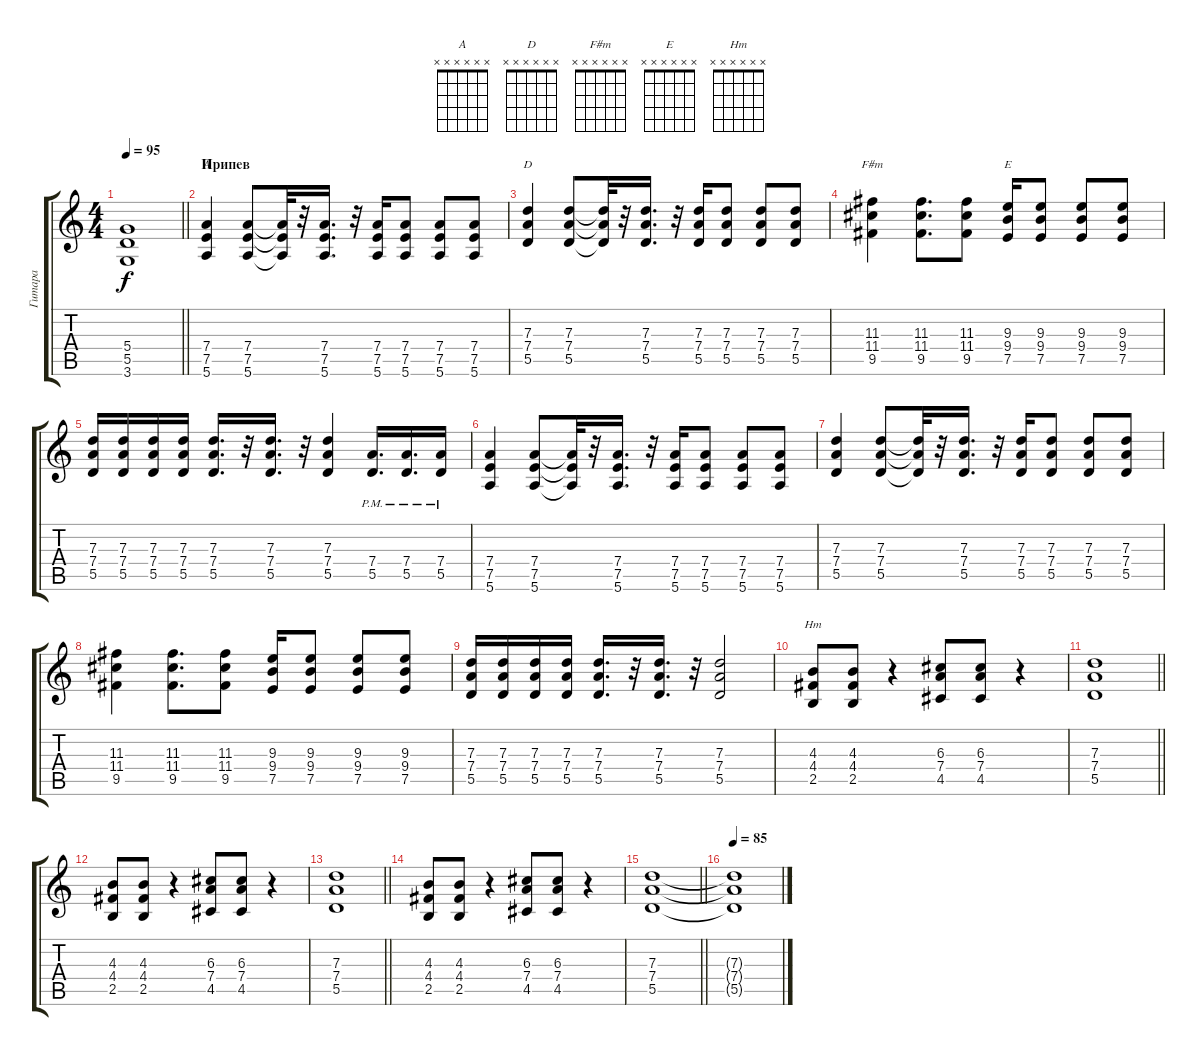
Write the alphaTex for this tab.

\track ("Гитара" "Гитара") {instrument acousticguitarsteel}
\staff {score tabs}
\tuning (E4 B3 G3 D3 A2 E2) {hide}
\chord ("A" x x x x x x)
\chord ("D" x x x x x x)
\chord ("F#m" x x x x x x)
\chord ("E" x x x x x x)
\chord ("Hm" x x x x x x)
\ts (4 4)
\tempo 95
\clef g2
\barLineRight lightlight
\ks c
(5.4{t} 5.5{t} 3.6{t}).1{dy f} |
\section ("" "Припев")
(7.4 7.5 5.6).4{ch "A" volume 14} (7.4 7.5 5.6).8 (7.4{t} 7.5{t} 5.6{t}).32 r.32 (7.4 7.5 5.6).16{d} r.32 (7.4 7.5 5.6).16 (7.4 7.5 5.6).8 (7.4 7.5 5.6).8 (7.4 7.5 5.6).8 |
(7.3 7.4 5.5).4{ch "D"} (7.3 7.4 5.5).8 (7.3{t} 7.4{t} 5.5{t}).32 r.32 (7.3 7.4 5.5).16{d} r.32 (7.3 7.4 5.5).16 (7.3 7.4 5.5).8 (7.3 7.4 5.5).8 (7.3 7.4 5.5).8 |
(11.3 11.4 9.5).4{ch "F#m"} (11.3 11.4 9.5).8{d} (11.3 11.4 9.5).8 (9.3 9.4 7.5).16{ch "E"} (9.3 9.4 7.5).8 (9.3 9.4 7.5).8 (9.3 9.4 7.5).8 |
(7.3 7.4 5.5).16 (7.3 7.4 5.5).16 (7.3 7.4 5.5).16 (7.3 7.4 5.5).16 (7.3 7.4 5.5).16{d} r.32 (7.3 7.4 5.5).16{d} r.32 (7.3 7.4 5.5).4 (7.4{pm} 5.5{pm}).16{d} (7.4{pm} 5.5{pm}).16{d} (7.4{pm} 5.5{pm}).16 |
(7.4 7.5 5.6).4 (7.4 7.5 5.6).8 (7.4{t} 7.5{t} 5.6{t}).32 r.32 (7.4 7.5 5.6).16{d} r.32 (7.4 7.5 5.6).16 (7.4 7.5 5.6).8 (7.4 7.5 5.6).8 (7.4 7.5 5.6).8 |
(7.3 7.4 5.5).4 (7.3 7.4 5.5).8 (7.3{t} 7.4{t} 5.5{t}).32 r.32 (7.3 7.4 5.5).16{d} r.32 (7.3 7.4 5.5).16 (7.3 7.4 5.5).8 (7.3 7.4 5.5).8 (7.3 7.4 5.5).8 |
(11.3 11.4 9.5).4 (11.3 11.4 9.5).8{d} (11.3 11.4 9.5).8 (9.3 9.4 7.5).16 (9.3 9.4 7.5).8 (9.3 9.4 7.5).8 (9.3 9.4 7.5).8 |
(7.3 7.4 5.5).16 (7.3 7.4 5.5).16 (7.3 7.4 5.5).16 (7.3 7.4 5.5).16 (7.3 7.4 5.5).16{d} r.32 (7.3 7.4 5.5).16{d} r.32 (7.3 7.4 5.5).2 |
(4.3 4.4 2.5).8{ch "Hm"} (4.3 4.4 2.5).8 r.4 (6.3 7.4 4.5).8 (6.3 7.4 4.5).8 r.4 |
\barLineRight lightlight
(7.3 7.4 5.5).1 |
(4.3 4.4 2.5).8 (4.3 4.4 2.5).8 r.4 (6.3 7.4 4.5).8 (6.3 7.4 4.5).8 r.4 |
\barLineRight lightlight
(7.3 7.4 5.5).1 |
(4.3 4.4 2.5).8 (4.3 4.4 2.5).8 r.4 (6.3 7.4 4.5).8 (6.3 7.4 4.5).8 r.4 |
\barLineRight lightlight
(7.3 7.4 5.5).1 |
\tempo 85
(7.3{t} 7.4{t} 5.5{t}).1
